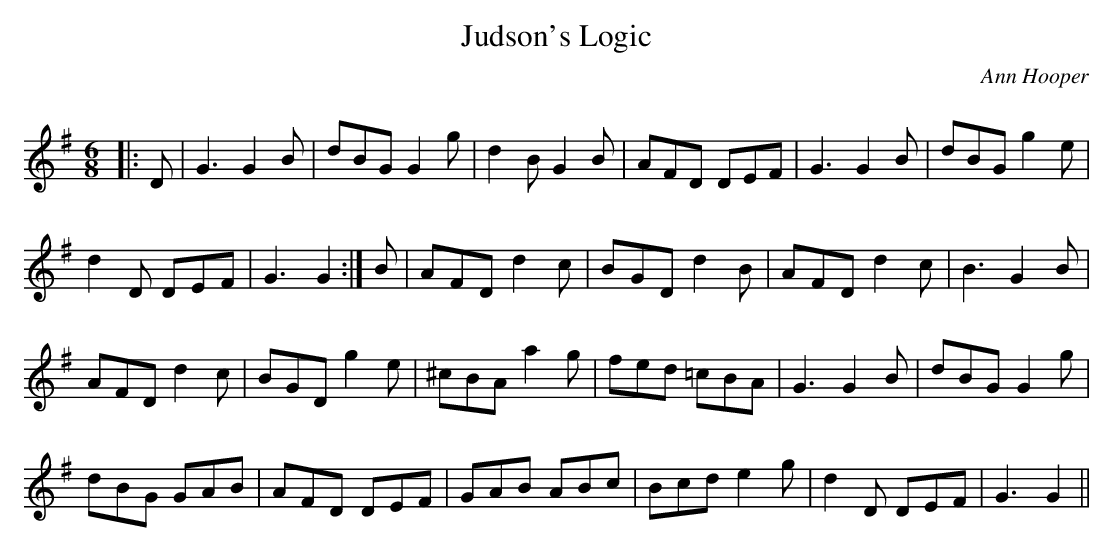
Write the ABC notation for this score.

X:1
T: Judson's Logic
C:Ann Hooper
Q:180
K:G
M:6/8
L:1/16
|:D2|G6 G4B2|d2B2G2 G4g2|d4B2 G4B2|A2F2D2 D2E2F2|G6 G4B2|d2B2G2 g4e2|
d4D2 D2E2F2|G6G4:|B2|A2F2D2 d4c2|B2G2D2 d4B2|A2F2D2 d4c2|B6G4B2|
A2F2D2 d4c2|B2G2D2 g4e2|^c2B2A2 a4g2|f2e2d2 =c2B2A2|G6 G4B2|d2B2G2 G4g2|
d2B2G2 G2A2B2|A2F2D2 D2E2F2|G2A2B2 A2B2c2|B2c2d2 e4g2|d4D2 D2E2F2|G6G4||
